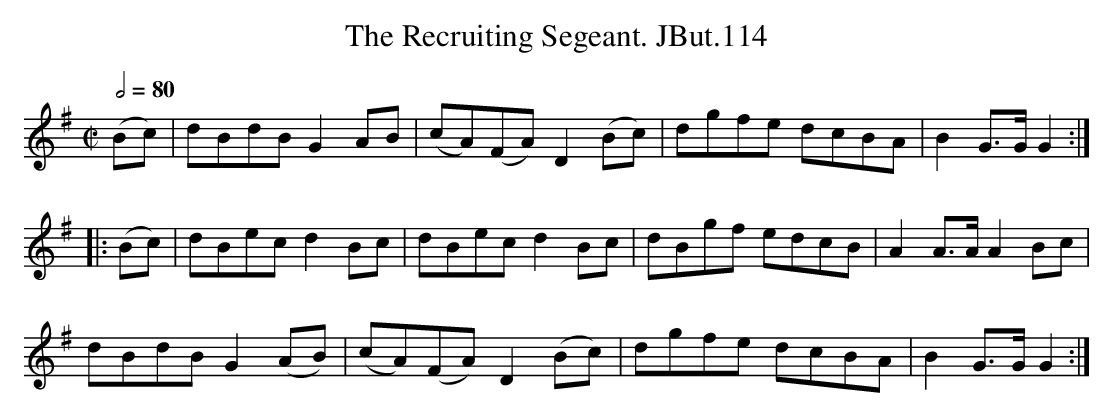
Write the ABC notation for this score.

X:1
T:Recruiting Segeant. JBut.114, The
M:C|
L:1/8
Q:1/2=80
K:G
(Bc)|dBdB G2AB|(cA)(FA) D2 (Bc)|dgfe dcBA|B2G>G G2:|
|:(Bc)|dBec d2 Bc|dBec d2 Bc|dBgf edcB|A2A>A A2 Bc|
dBdB G2(AB)|(cA)(FA) D2 (Bc)|dgfe dcBA|B2 G>G G2:|
